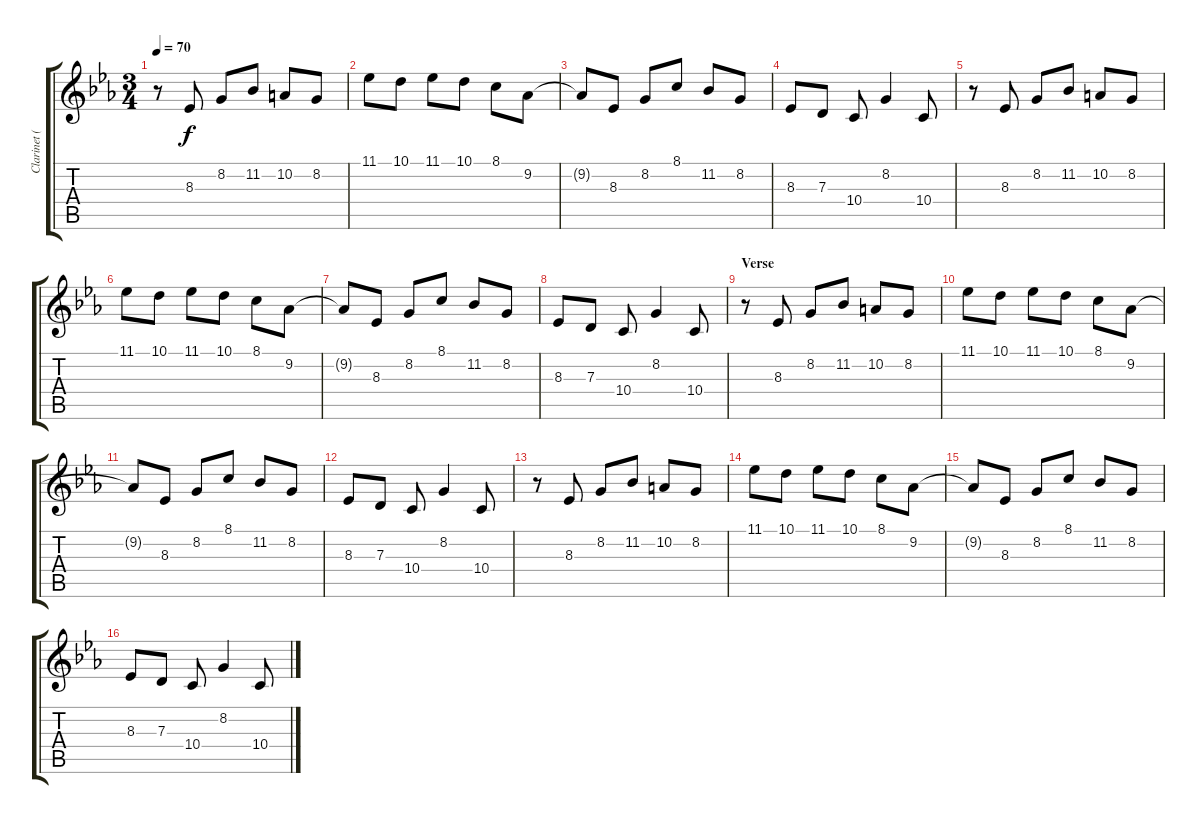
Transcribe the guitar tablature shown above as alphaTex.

\track ("Clarinet (High Keys)" "Clarinet (") {instrument clarinet}
\staff {score tabs}
\tuning (E4 B3 G3 D3 A2 E2) {hide}
\ts (3 4)
\tempo 70
\clef g2
\ks cminor
r.8{dy f} 8.3.8 8.2.8 11.2.8 10.2.8 8.2.8 |
11.1.8 10.1.8 11.1.8 10.1.8 8.1.8 9.2.8 |
9.2{t}.8 8.3.8 8.2.8 8.1.8 11.2.8 8.2.8 |
8.3.8 7.3.8 10.4.8 8.2.4 10.4.8 |
r.8 8.3.8 8.2.8 11.2.8 10.2.8 8.2.8 |
11.1.8 10.1.8 11.1.8 10.1.8 8.1.8 9.2.8 |
9.2{t}.8 8.3.8 8.2.8 8.1.8 11.2.8 8.2.8 |
8.3.8 7.3.8 10.4.8 8.2.4 10.4.8 |
\section ("" "Verse")
r.8 8.3.8 8.2.8 11.2.8 10.2.8 8.2.8 |
11.1.8 10.1.8 11.1.8 10.1.8 8.1.8 9.2.8 |
9.2{t}.8 8.3.8 8.2.8 8.1.8 11.2.8 8.2.8 |
8.3.8 7.3.8 10.4.8 8.2.4 10.4.8 |
r.8 8.3.8 8.2.8 11.2.8 10.2.8 8.2.8 |
11.1.8 10.1.8 11.1.8 10.1.8 8.1.8 9.2.8 |
9.2{t}.8 8.3.8 8.2.8 8.1.8 11.2.8 8.2.8 |
8.3.8 7.3.8 10.4.8 8.2.4 10.4.8
